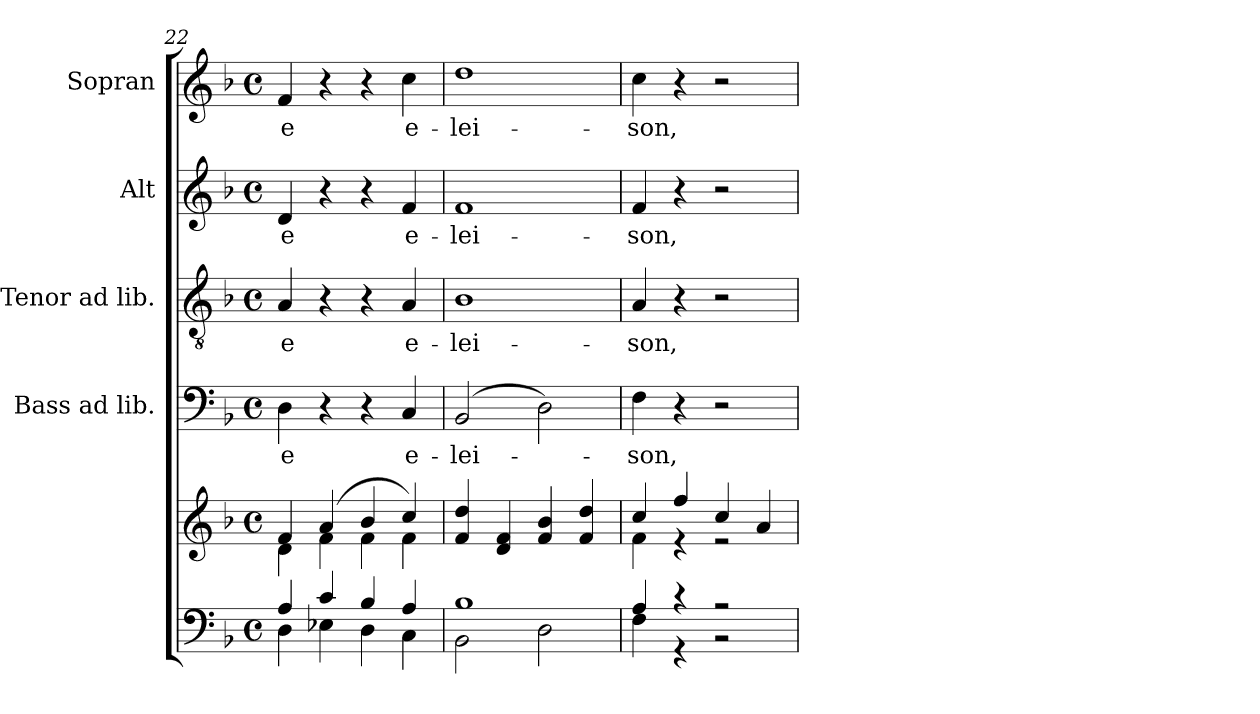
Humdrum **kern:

**kern	**kern	**kern	**text	**kern	**text	**kern	**text	**kern	**text
*part5	*part5	*part4	*part4	*part3	*part3	*part2	*part2	*part1	*part1
*staff6	*staff5	*staff4	*staff4	*staff3	*staff3	*staff2	*staff2	*staff1	*staff1
*	*	*I"Bass ad lib.	*	*I"Tenor ad lib.	*	*I"Alt	*	*I"Sopran	*
*	*	*I'B.	*	*I'T.	*	*I'A.	*	*I'S.	*
*clefF4	*clefG2	*clefF4	*	*clefGv2	*	*clefG2	*	*clefG2	*
*k[b-]	*k[b-]	*k[b-]	*	*k[b-]	*	*k[b-]	*	*k[b-]	*
*F:	*F:	*F:	*	*F:	*	*F:	*	*F:	*
*M4/4	*M4/4	*M4/4	*	*M4/4	*	*M4/4	*	*M4/4	*
*met(c)	*met(c)	*met(c)	*	*met(c)	*	*met(c)	*	*met(c)	*
=22	=22	=22	=22	=22	=22	=22	=22	=22	=22
*^	*^	*	*	*	*	*	*	*	*
!	!	!	!	!	!LO:LY:b	!	!LO:LY:b	!	!LO:LY:b	!	!LO:LY:b
4A/	4D\	4f/	4d\	4D\	-e	4A/	-e	4d/	-e	4f/	-e
4c/	4E-X\	(4a/	4f\	4r	.	4r	.	4r	.	4r	.
4B-/	4D\	4b-/	4f\	4r	.	4r	.	4r	.	4r	.
!	!	!	!	!	!LO:LY:b	!	!LO:LY:b	!	!LO:LY:b	!	!LO:LY:b
4A/	4C\	4cc/)	4f\	4C/	e-	4A/	e-	4f/	e-	4cc\	e-
=23	=23	=23	=23	=23	=23	=23	=23	=23	=23	=23	=23
!	!	!	!	!	!LO:LY:b	!	!LO:LY:b	!	!LO:LY:b	!	!LO:LY:b
*	*	*v	*v	*	*	*	*	*	*	*	*
1B-	2BB-\	4f/ 4dd/	(2BB-/	-lei-	1B-	-lei-	1f	-lei-	1dd	-lei-
.	.	4d/ 4f/	.	.	.	.	.	.	.	.
.	2D\	4f/ 4b-/	2D\)	.	.	.	.	.	.	.
.	.	4f/ 4dd/	.	.	.	.	.	.	.	.
!!LO:PB:g=z
=24	=24	=24	=24	=24	=24	=24	=24	=24	=24	=24
*	*	*^	*	*	*	*	*	*	*	*
!	!	!	!	!	!LO:LY:b	!	!LO:LY:b	!	!LO:LY:b	!	!LO:LY:b
4A/	4F\	4cc/	4f\	4F\	-son,	4A/	-son,	4f/	-son,	4cc\	-son,
4r	4r	4ff/	4re	4r	.	4r	.	4r	.	4r	.
2r	2r	4cc/	2re	2r	.	2r	.	2r	.	2r	.
.	.	4a/	.	.	.	.	.	.	.	.	.
*v	*v	*	*	*	*	*	*	*	*	*	*
*	*v	*v	*	*	*	*	*	*	*	*
=	=	=	=	=	=	=	=	=	=
*-	*-	*-	*-	*-	*-	*-	*-	*-	*-
